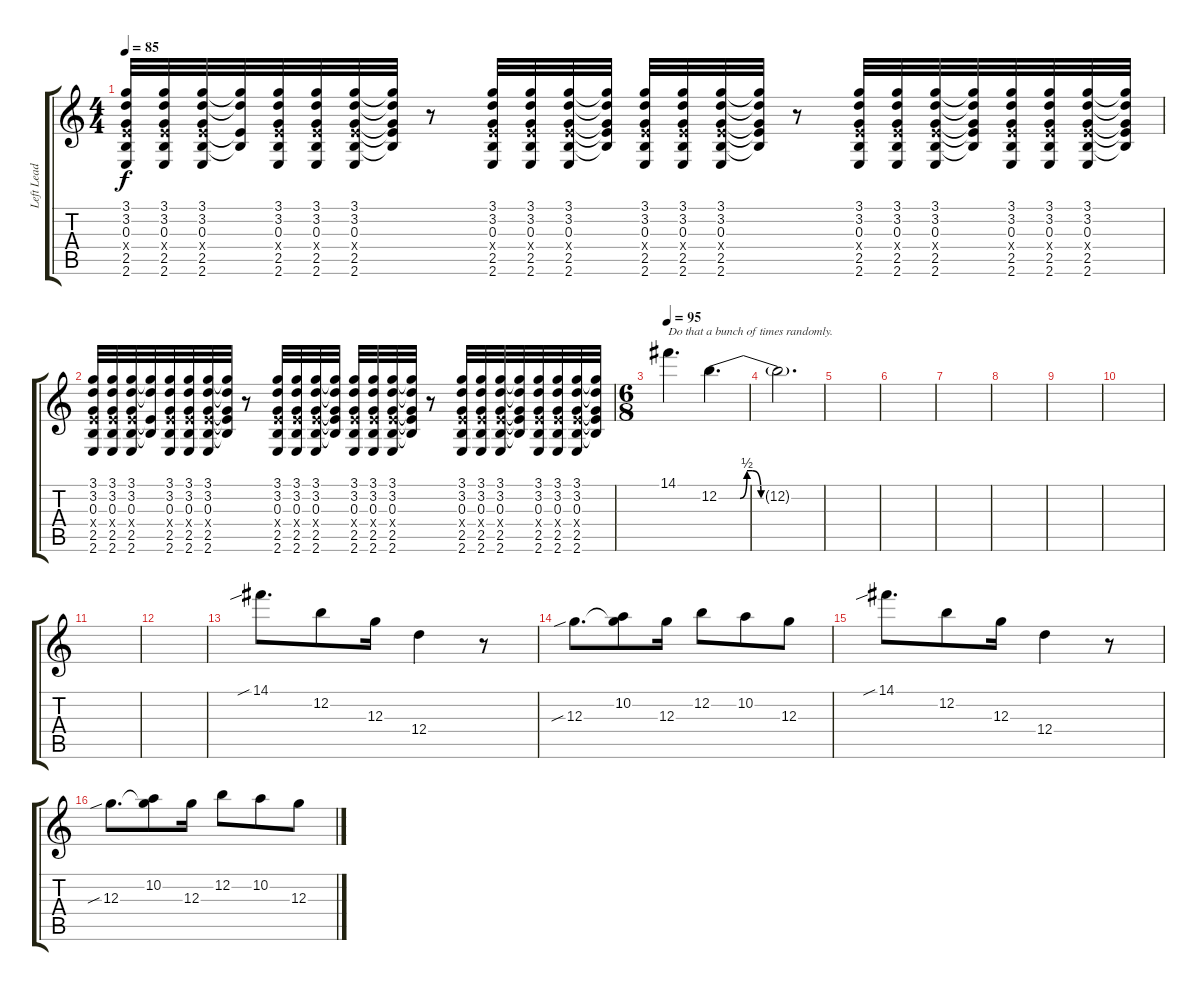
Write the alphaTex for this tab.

\track ("Left Lead Guitar" "Left Lead ") {instrument distortionguitar}
\staff {score tabs}
\tuning (E4 B3 G3 D3 A2 D2) {hide}
\ts (4 4)
\tempo 85
\clef g2
\ks c
(3.1 3.2 0.3 2.4{x} 2.5 2.6).32{dy f} (3.1 3.2 0.3 2.4{x} 2.5 2.6).32 (3.1 3.2 0.3 2.4{x} 2.5 2.6).32 (3.1{t} 3.2{t} 2.4{t} 2.5{t}).32 (3.1 3.2 0.3 2.4{x} 2.5 2.6).32 (3.1 3.2 0.3 2.4{x} 2.5 2.6).32 (3.1 3.2 0.3 2.4{x} 2.5 2.6).32 (3.1{t} 3.2{t} 0.3{t} 2.4{t} 2.5{t}).32 r.8 (3.1 3.2 0.3 2.4{x} 2.5 2.6).32 (3.1 3.2 0.3 2.4{x} 2.5 2.6).32 (3.1 3.2 0.3 2.4{x} 2.5 2.6).32 (3.1{t} 3.2{t} 0.3{t} 2.4{t} 2.5{t}).32 (3.1 3.2 0.3 2.4{x} 2.5 2.6).32 (3.1 3.2 0.3 2.4{x} 2.5 2.6).32 (3.1 3.2 0.3 2.4{x} 2.5 2.6).32 (3.1{t} 3.2{t} 0.3{t} 2.4{t} 2.5{t}).32 r.8 (3.1 3.2 0.3 2.4{x} 2.5 2.6).32 (3.1 3.2 0.3 2.4{x} 2.5 2.6).32 (3.1 3.2 0.3 2.4{x} 2.5 2.6).32 (3.1{t} 3.2{t} 0.3{t} 2.4{t} 2.5{t}).32 (3.1 3.2 0.3 2.4{x} 2.5 2.6).32 (3.1 3.2 0.3 2.4{x} 2.5 2.6).32 (3.1 3.2 0.3 2.4{x} 2.5 2.6).32 (3.1{t} 3.2{t} 0.3{t} 2.4{t} 2.5{t}).32 |
(3.1 3.2 0.3 2.4{x} 2.5 2.6).32 (3.1 3.2 0.3 2.4{x} 2.5 2.6).32 (3.1 3.2 0.3 2.4{x} 2.5 2.6).32 (3.1{t} 3.2{t} 2.4{t} 2.5{t}).32 (3.1 3.2 0.3 2.4{x} 2.5 2.6).32 (3.1 3.2 0.3 2.4{x} 2.5 2.6).32 (3.1 3.2 0.3 2.4{x} 2.5 2.6).32 (3.1{t} 3.2{t} 0.3{t} 2.4{t} 2.5{t}).32 r.8 (3.1 3.2 0.3 2.4{x} 2.5 2.6).32 (3.1 3.2 0.3 2.4{x} 2.5 2.6).32 (3.1 3.2 0.3 2.4{x} 2.5 2.6).32 (3.1{t} 3.2{t} 0.3{t} 2.4{t} 2.5{t}).32 (3.1 3.2 0.3 2.4{x} 2.5 2.6).32 (3.1 3.2 0.3 2.4{x} 2.5 2.6).32 (3.1 3.2 0.3 2.4{x} 2.5 2.6).32 (3.1{t} 3.2{t} 0.3{t} 2.4{t} 2.5{t}).32 r.8 (3.1 3.2 0.3 2.4{x} 2.5 2.6).32 (3.1 3.2 0.3 2.4{x} 2.5 2.6).32 (3.1 3.2 0.3 2.4{x} 2.5 2.6).32 (3.1{t} 3.2{t} 0.3{t} 2.4{t} 2.5{t}).32 (3.1 3.2 0.3 2.4{x} 2.5 2.6).32 (3.1 3.2 0.3 2.4{x} 2.5 2.6).32 (3.1 3.2 0.3 2.4{x} 2.5 2.6).32 (3.1{t} 3.2{t} 0.3{t} 2.4{t} 2.5{t}).32 |
\ts (6 8)
\tempo 95
14.1.4{d txt "Do that a bunch of times randomly."} 12.2{be (custom 0 0 8 0 12 0 16 2 19 2 24 0 34 0 60 0)}.4{d} |
12.2{t}.2{d} |
|
|
|
|
|
|
|
|
14.1{sib}.8{d} 12.2.8 12.3.16 12.4.4 r.8 |
12.3{sib}.8{d} (10.2 12.3{t}).8 12.3.16 12.2.8 10.2.8 12.3.8 |
14.1{sib}.8{d} 12.2.8 12.3.16 12.4.4 r.8 |
12.3{sib}.8{d} (10.2 12.3{t}).8 12.3.16 12.2.8 10.2.8 12.3.8
